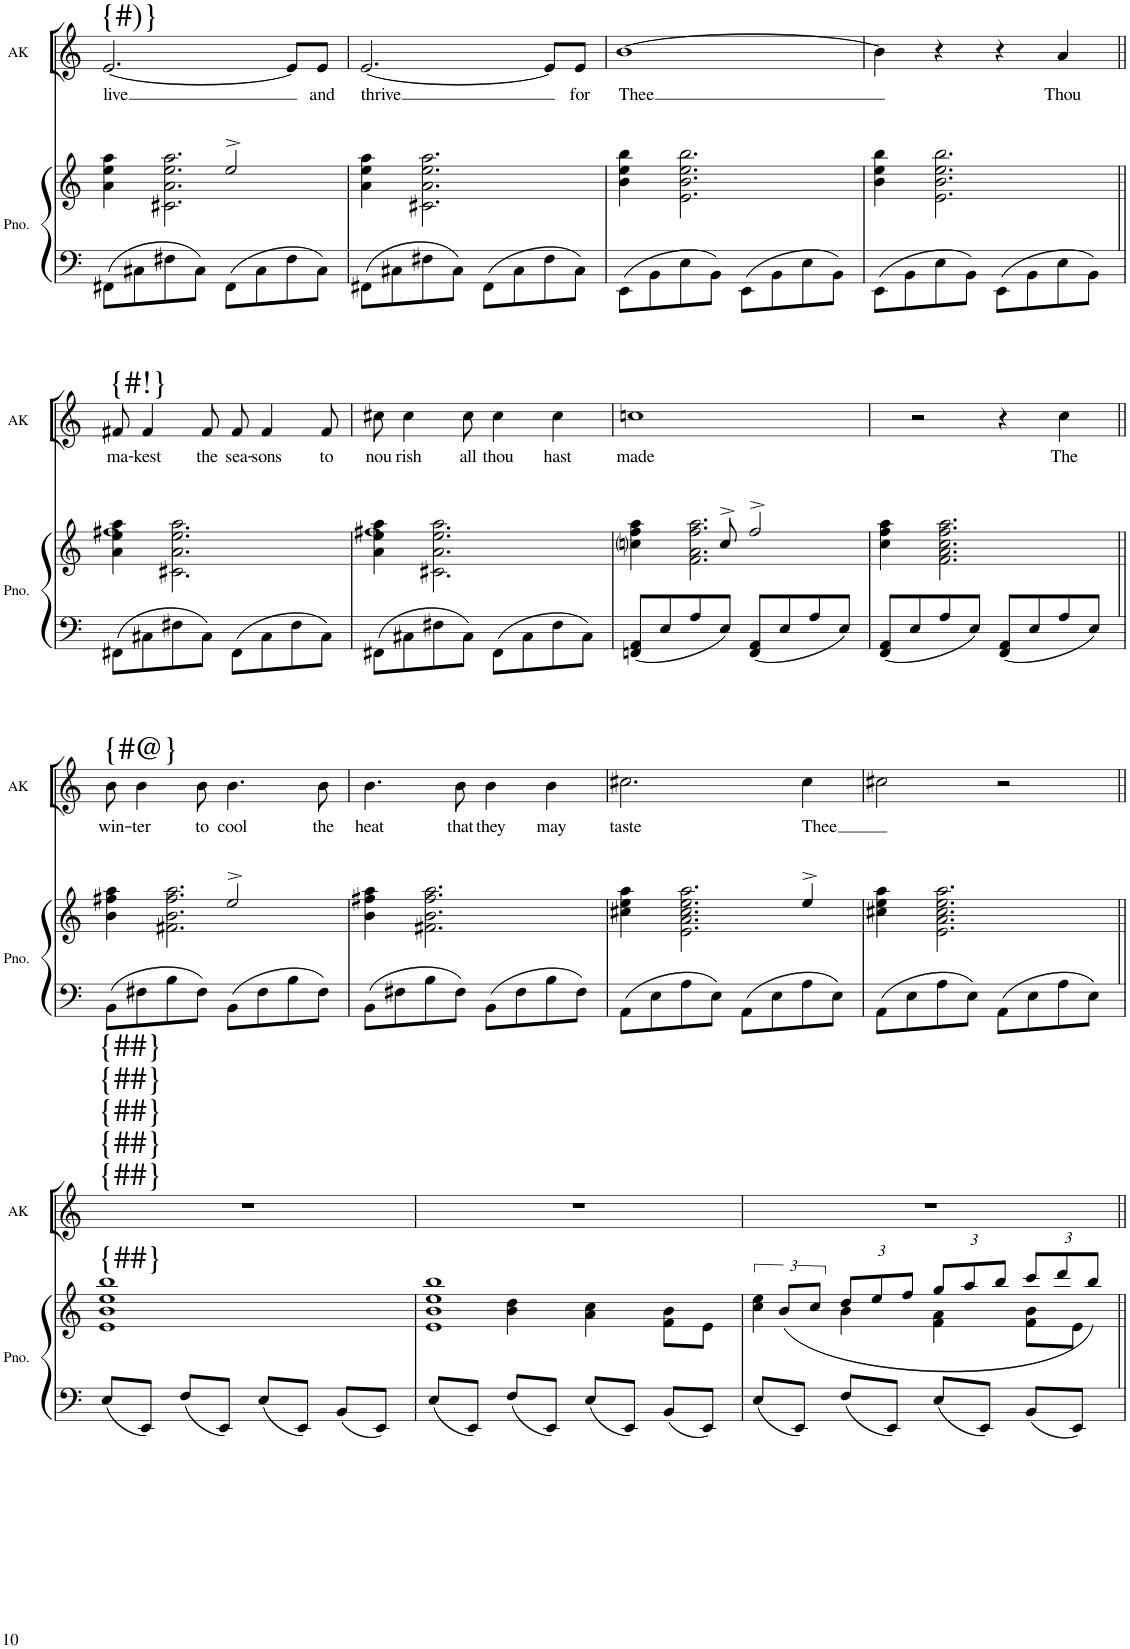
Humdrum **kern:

**kern	**kern	**kern	**text
*part2	*part2	*part1	*part1
*staff3	*staff2	*staff1	*staff1
*I"Piano	*	*I"AKHNATEN	*
*I'Pno.	*	*I'AK	*
!!LO:PB:g=z
*clefF4	*clefG2	*clefG2	*
*k[]	*k[]	*k[]	*
*M4/4	*M4/4	*M4/4	*
=156	=156	=156	=156
*	*^	*	*
!	!	!	!LO:TX:a:t={#)}	!
!	!	!	!	!LO:LY:b
8FF#X\L	4a\ 4ee\ 4aa\	2ryy	[2.e/	live
8C#X\	.	.	.	.
8F#X\	2.c#X\ 2.a\ 2.ee\ 2.aa\	.	.	.
8C#\J	.	.	.	.
8FF#\L	.	2ee^/	.	.
8C#\	.	.	.	.
8F#\	.	.	8e/L]	.
!	!	!	!	!LO:LY:b
8C#\J	.	.	8e/J	and
*	*v	*v	*	*
=157	=157	=157	=157
!	!	!	!LO:LY:b
8FF#X\L	4a\ 4ee\ 4aa\	[2.e/	thrive
8C#X\	.	.	.
8F#X\	2.c#X\ 2.a\ 2.ee\ 2.aa\	.	.
8C#\J	.	.	.
8FF#\L	.	.	.
8C#\	.	.	.
8F#\	.	8e/L]	.
!	!	!	!LO:LY:b
8C#\J	.	8e/J	for
=158	=158	=158	=158
!	!	!	!LO:LY:b
8EE\L	4b\ 4ee\ 4bb\	[1b	Thee
8BB\	.	.	.
8E\	2.e\ 2.b\ 2.ee\ 2.bb\	.	.
8BB\J	.	.	.
8EE\L	.	.	.
8BB\	.	.	.
8E\	.	.	.
8BB\J	.	.	.
=159	=159	=159	=159
8EE\L	4b\ 4ee\ 4bb\	4b\]	.
8BB\	.	.	.
8E\	2.e\ 2.b\ 2.ee\ 2.bb\	4r	.
8BB\J	.	.	.
8EE\L	.	4r	.
8BB\	.	.	.
!	!	!	!LO:LY:b
8E\	.	4a/	Thou
8BB\J	.	.	.
!!LO:LB:g=z
=160||	=160||	=160||	=160||
*	*^	*	*
!	!	!	!LO:TX:a:t={#!}	!
!	!	!	!	!LO:LY:b
8FF#X\L	1ff#X	4a\ 4ee\ 4aa\	8f#X/	ma-
!	!	!	!	!LO:LY:b
8C#X\	.	.	4f#/	-kest
8F#X\	.	2.c#X\ 2.a\ 2.ee\ 2.aa\	.	.
!	!	!	!	!LO:LY:b
8C#\J	.	.	8f#/	the
!	!	!	!	!LO:LY:b
8FF#\L	.	.	8f#/	sea-
!	!	!	!	!LO:LY:b
8C#\	.	.	4f#/	-sons
8F#\	.	.	.	.
!	!	!	!	!LO:LY:b
8C#\J	.	.	8f#/	to
=161	=161	=161	=161	=161
!	!	!	!	!LO:LY:b
8FF#X\L	1ff#X	4a\ 4ee\ 4aa\	8cc#X\	nou-
!	!	!	!	!LO:LY:b
8C#X\	.	.	4cc#\	-rish
8F#X\	.	2.c#X\ 2.a\ 2.ee\ 2.aa\	.	.
!	!	!	!	!LO:LY:b
8C#\J	.	.	8cc#\	all
!	!	!	!	!LO:LY:b
8FF#\L	.	.	4cc#\	thou
8C#\	.	.	.	.
!	!	!	!	!LO:LY:b
8F#\	.	.	4cc#\	hast
8C#\J	.	.	.	.
=162	=162	=162	=162	=162
!	!	!	!	!LO:LY:b
8FFn/ 8AA/L	4ccni\ 4ff\ 4aa\	4.ryy	1ccn	made
8E/	.	.	.	.
8A/	2.f\ 2.a\ 2.ff\ 2.aa\	.	.	.
8E/J	.	8cc^/	.	.
8FF/ 8AA/L	.	2ff^/	.	.
8E/	.	.	.	.
8A/	.	.	.	.
8E/J	.	.	.	.
*	*v	*v	*	*
=163	=163	=163	=163
8FF/ 8AA/L	4cc\ 4ff\ 4aa\	2r	.
8E/	.	.	.
8A/	2.f\ 2.a\ 2.cc\ 2.ff\ 2.aa\	.	.
8E/J	.	.	.
8FF/ 8AA/L	.	4r	.
8E/	.	.	.
!	!	!	!LO:LY:b
8A/	.	4cc\	The
8E/J	.	.	.
!!LO:LB:g=z
=164||	=164||	=164||	=164||
*	*^	*	*
!	!	!	!LO:TX:a:t={#@}	!
!	!	!	!	!LO:LY:b
8BB\L	4b\ 4ff#X\ 4aa\	2ryy	8b\	win-
!	!	!	!	!LO:LY:b
8F#X\	.	.	4b\	-ter
8B\	2.f#X\ 2.b\ 2.ff#\ 2.aa\	.	.	.
!	!	!	!	!LO:LY:b
8F#\J	.	.	8b\	to
!	!	!	!	!LO:LY:b
8BB\L	.	2ee^/	4.b\	cool
8F#\	.	.	.	.
8B\	.	.	.	.
!	!	!	!	!LO:LY:b
8F#\J	.	.	8b\	the
*	*v	*v	*	*
=165	=165	=165	=165
!	!	!	!LO:LY:b
8BB\L	4b\ 4ff#X\ 4aa\	4.b\	heat
8F#X\	.	.	.
8B\	2.f#X\ 2.b\ 2.ff#\ 2.aa\	.	.
!	!	!	!LO:LY:b
8F#\J	.	8b\	that
!	!	!	!LO:LY:b
8BB\L	.	4b\	they
8F#\	.	.	.
!	!	!	!LO:LY:b
8B\	.	4b\	may
8F#\J	.	.	.
=166	=166	=166	=166
*	*^	*	*
!	!	!	!	!LO:LY:b
8AA\L	4cc#X\ 4ee\ 4aa\	2.ryy	2.cc#X\	taste
8E\	.	.	.	.
8A\	2.e\ 2.a\ 2.cc#\ 2.ee\ 2.aa\	.	.	.
8E\J	.	.	.	.
8AA\L	.	.	.	.
8E\	.	.	.	.
!	!	!	!	!LO:LY:b
8A\	.	4ee^/	4cc#\	Thee
8E\J	.	.	.	.
*	*v	*v	*	*
=167	=167	=167	=167
8AA\L	4cc#X\ 4ee\ 4aa\	2cc#X\	.
8E\	.	.	.
8A\	2.e\ 2.a\ 2.cc#\ 2.ee\ 2.aa\	.	.
8E\J	.	.	.
8AA\L	.	2r	.
8E\	.	.	.
8A\	.	.	.
8E\J	.	.	.
!!LO:LB:g=z
=168||	=168||	=168||	=168||
!	!	!LO:TX:a:t={##}	!
!	!	!LO:TX:a:t={##}	!
!	!	!LO:TX:a:t={##}	!
!	!	!LO:TX:a:t={##}	!
!	!	!LO:TX:a:t={##}	!
!	!LO:TX:a:t={##}	!	!
8E/L	1e 1b 1ee 1bb	1r	.
8EE/J	.	.	.
8F/L	.	.	.
8EE/J	.	.	.
8E/L	.	.	.
8EE/J	.	.	.
8BB/L	.	.	.
8EE/J	.	.	.
=169	=169	=169	=169
*	*^	*	*
8E/L	1e 1b 1ee 1bb	4ryy	1r	.
8EE/J	.	.	.	.
8F/L	.	4b\ 4dd\	.	.
8EE/J	.	.	.	.
8E/L	.	4a\ 4cc\	.	.
8EE/J	.	.	.	.
8BB/L	.	8f\ 8b\L	.	.
8EE/J	.	8e\J	.	.
=170	=170	=170	=170	=170
8E/L	4cc\ 4ee\	12ryy	1r	.
.	.	(12b/L	.	.
8EE/J	.	.	.	.
.	.	12cc/J	.	.
*	*	*Xbrackettup	*	*
8F/L	4b\	12dd/L	.	.
.	.	12ee/	.	.
8EE/J	.	.	.	.
.	.	12ff/J	.	.
8E/L	4f\ 4a\	12gg/L	.	.
.	.	12aa/	.	.
8EE/J	.	.	.	.
.	.	12bb/J	.	.
8BB/L	8f\ 8b\L	12ccc/L	.	.
.	.	12ddd/	.	.
8EE/J	8e\J	.	.	.
.	.	12bb/J)	.	.
*	*v	*v	*	*
=||	=||	=||	=||
*-	*-	*-	*-
